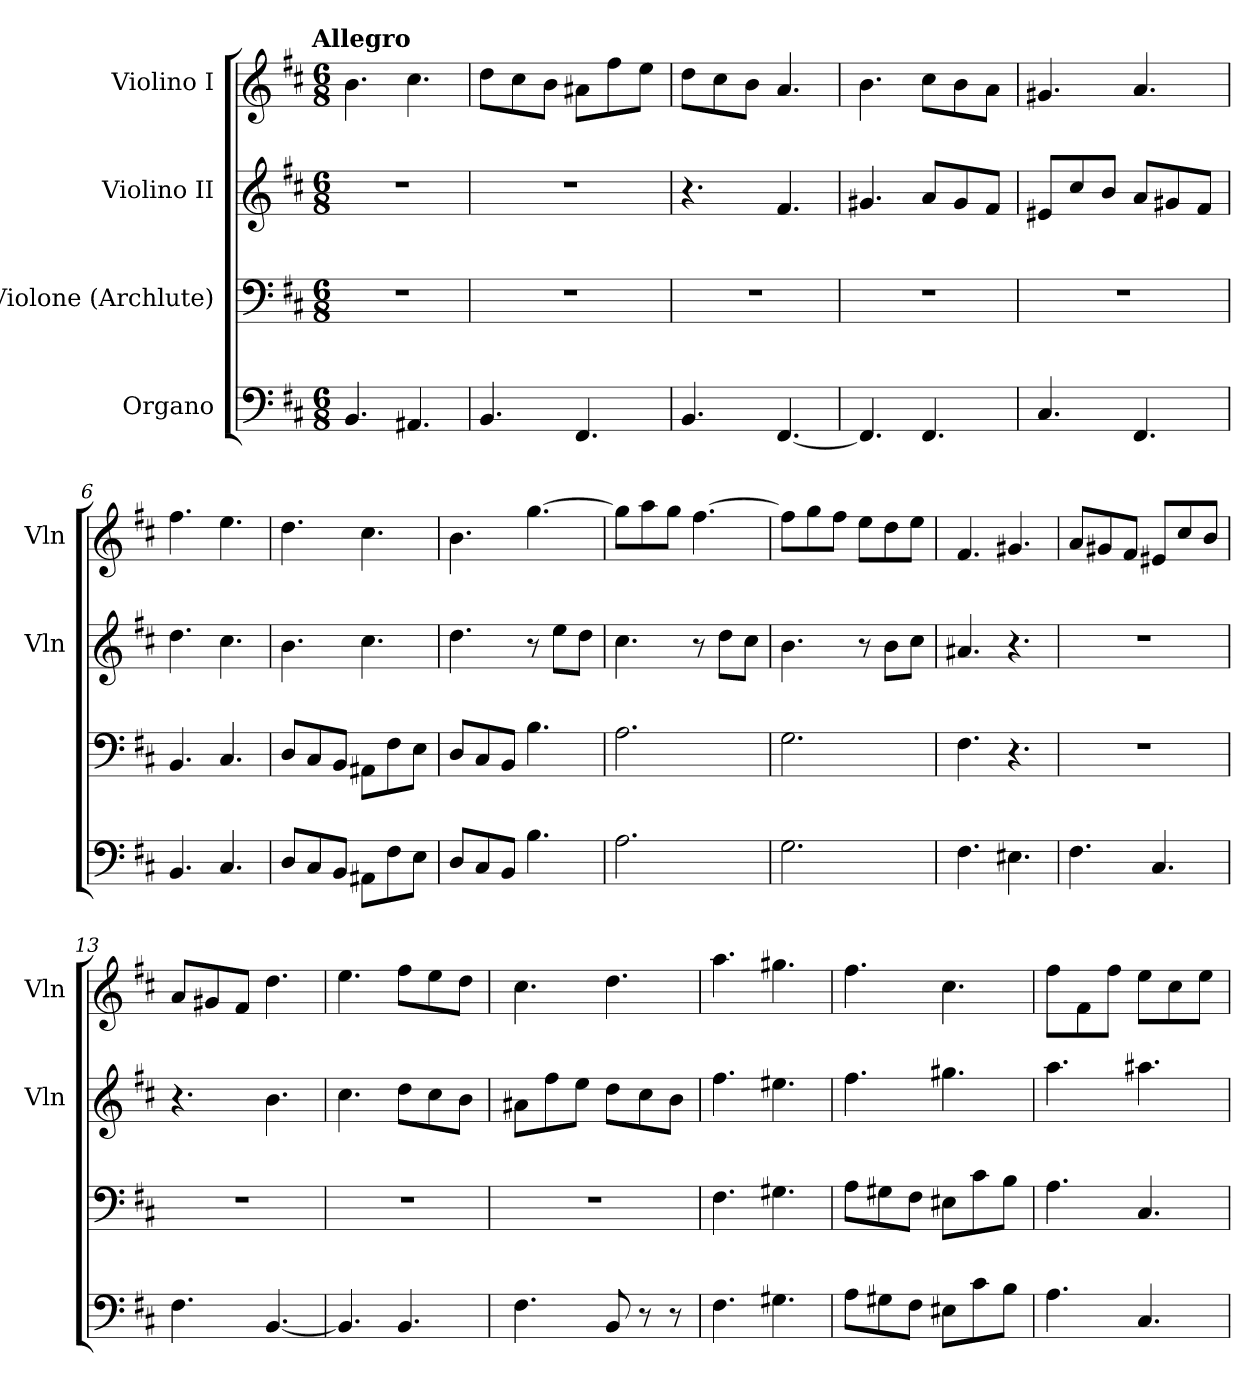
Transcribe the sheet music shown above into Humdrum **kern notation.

**kern	**kern	**kern	**kern
*part4	*part3	*part2	*part1
*staff4	*staff3	*staff2	*staff1
*I"Organo	*I"Violone (Archlute)	*I"Violino II	*I"Violino I
*	*	*I'Vln	*I'Vln
*clefF4	*clefF4	*clefG2	*clefG2
*k[f#c#]	*k[f#c#]	*k[f#c#]	*k[f#c#]
*b:	*b:	*b:	*b:
!!LO:TX:omd:t=Allegro
*M6/8	*M6/8	*M6/8	*M6/8
*MM90	*MM90	*MM90	*MM90
=1	=1	=1	=1
4.BB/	2.r	2.r	4.b\
4.AA#X/	.	.	4.cc#\
=2	=2	=2	=2
4.BB/	2.r	2.r	8dd\L
.	.	.	8cc#\
.	.	.	8b\J
4.FF#/	.	.	8a#X\L
.	.	.	8ff#\
.	.	.	8ee\J
=3	=3	=3	=3
4.BB/	2.r	4.r	8dd\L
.	.	.	8cc#\
.	.	.	8b\J
[4.FF#/	.	4.f#/	4.a/
=4	=4	=4	=4
4.FF#/]	2.r	4.g#X/	4.b\
4.FF#/	.	8a/L	8cc#\L
.	.	8g#/	8b\
.	.	8f#/J	8a\J
=5	=5	=5	=5
4.C#/	2.r	8e#X/L	4.g#X/
.	.	8cc#/	.
.	.	8b/J	.
4.FF#/	.	8a/L	4.a/
.	.	8g#X/	.
.	.	8f#/J	.
=6	=6	=6	=6
4.BB/	4.BB/	4.dd\	4.ff#\
4.C#/	4.C#/	4.cc#\	4.ee\
=7	=7	=7	=7
8D/L	8D/L	4.b\	4.dd\
8C#/	8C#/	.	.
8BB/J	8BB/J	.	.
8AA#X\L	8AA#X\L	4.cc#\	4.cc#\
8F#\	8F#\	.	.
8E\J	8E\J	.	.
=8	=8	=8	=8
8D/L	8D/L	4.dd\	4.b\
8C#/	8C#/	.	.
8BB/J	8BB/J	.	.
4.B\	4.B\	8r	[4.gg\
.	.	8ee\L	.
.	.	8dd\J	.
=9	=9	=9	=9
2.A\	2.A\	4.cc#\	8gg\L]
.	.	.	8aa\
.	.	.	8gg\J
.	.	8r	[4.ff#\
.	.	8dd\L	.
.	.	8cc#\J	.
=10	=10	=10	=10
2.G\	2.G\	4.b\	8ff#\L]
.	.	.	8gg\
.	.	.	8ff#\J
.	.	8r	8ee\L
.	.	8b\L	8dd\
.	.	8cc#\J	8ee\J
=11	=11	=11	=11
4.F#\	4.F#\	4.a#X/	4.f#/
4.E#X\	4.r	4.r	4.g#X/
=12	=12	=12	=12
4.F#\	2.r	2.r	8a/L
.	.	.	8g#X/
.	.	.	8f#/J
4.C#/	.	.	8e#X/L
.	.	.	8cc#/
.	.	.	8b/J
=13	=13	=13	=13
4.F#\	2.r	4.r	8a/L
.	.	.	8g#X/
.	.	.	8f#/J
[4.BB/	.	4.b\	4.dd\
=14	=14	=14	=14
4.BB/]	2.r	4.cc#\	4.ee\
4.BB/	.	8dd\L	8ff#\L
.	.	8cc#\	8ee\
.	.	8b\J	8dd\J
=15	=15	=15	=15
4.F#\	2.r	8a#X\L	4.cc#\
.	.	8ff#\	.
.	.	8ee\J	.
8BB/	.	8dd\L	4.dd\
8r	.	8cc#\	.
8r	.	8b\J	.
=16	=16	=16	=16
4.F#\	4.F#\	4.ff#\	4.aa\
4.G#X\	4.G#X\	4.ee#X\	4.gg#X\
=17	=17	=17	=17
8A\L	8A\L	4.ff#\	4.ff#\
8G#X\	8G#X\	.	.
8F#\J	8F#\J	.	.
8E#X\L	8E#X\L	4.gg#X\	4.cc#\
8c#\	8c#\	.	.
8B\J	8B\J	.	.
=18	=18	=18	=18
4.A\	4.A\	4.aa\	8ff#\L
.	.	.	8f#\
.	.	.	8ff#\J
4.C#/	4.C#/	4.aa#X\	8ee\L
.	.	.	8cc#\
.	.	.	8ee\J
=	=	=	=
*-	*-	*-	*-
